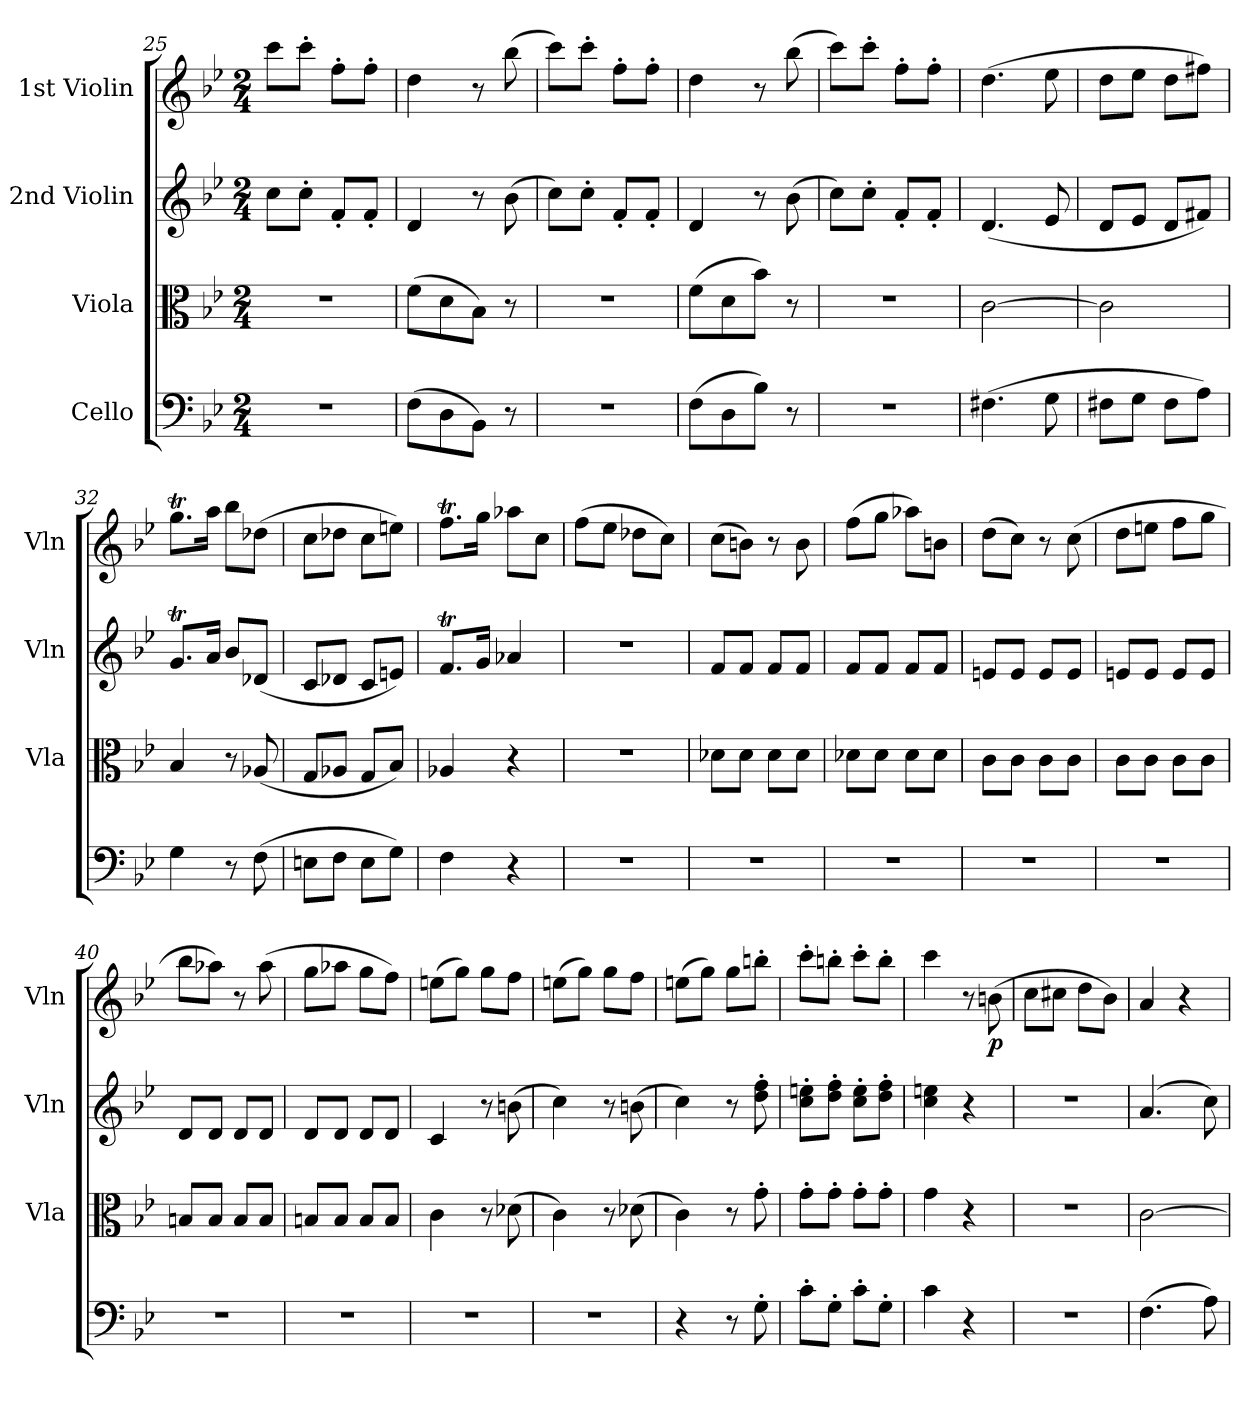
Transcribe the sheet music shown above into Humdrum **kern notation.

**kern	**kern	**kern	**kern	**dynam
*part4	*part3	*part2	*part1	*part1
*staff4	*staff3	*staff2	*staff1	*staff1
*I"Cello	*I"Viola	*I"2nd Violin	*I"1st Violin	*
*	*I'Vla	*I'Vln	*I'Vln	*
*clefF4	*clefC3	*clefG2	*clefG2	*
*k[b-e-]	*k[b-e-]	*k[b-e-]	*k[b-e-]	*
*B-:	*B-:	*B-:	*B-:	*
*M2/4	*M2/4	*M2/4	*M2/4	*
=25	=25	=25	=25	=25
2r	2r	8ccL	8cccL	.
.	.	8cc'J	8ccc'J	.
.	.	8f'L	8ff'L	.
.	.	8f'J	8ff'J	.
=26	=26	=26	=26	=26
(8FL	(8fL	4d	4dd	.
8D	8d	.	.	.
8BB-J)	8B-J)	8r	8r	.
8r	8r	(8b-	(8bb-	.
=27	=27	=27	=27	=27
2r	2r	8ccL)	8cccL)	.
.	.	8cc'J	8ccc'J	.
.	.	8f'L	8ff'L	.
.	.	8f'J	8ff'J	.
=28	=28	=28	=28	=28
(8FL	(8fL	4d	4dd	.
8D	8d	.	.	.
8B-J)	8b-J)	8r	8r	.
8r	8r	(8b-	(8bb-	.
=29	=29	=29	=29	=29
2r	2r	8ccL)	8cccL)	.
.	.	8cc'J	8ccc'J	.
.	.	8f'L	8ff'L	.
.	.	8f'J	8ff'J	.
=30	=30	=30	=30	=30
(4.F#X	[2c	(4.d	(4.dd	.
8G	.	8e-	8ee-	.
=31	=31	=31	=31	=31
8F#XL	2c]	8dL	8ddL	.
8GJ	.	8e-J	8ee-J	.
8F#L	.	8dL	8ddL	.
8AJ)	.	8f#XJ)	8ff#XJ)	.
=32	=32	=32	=32	=32
4G	4B-	8.gTL	8.ggTL	.
.	.	16aJk	16aaJk	.
8r	8r	8b-L	8bb-L	.
(8F	(8A-X	(8d-XJ	(8dd-XJ	.
=33	=33	=33	=33	=33
8EnL	8GL	8cL	8ccL	.
8FJ	8A-XJ	8d-XJ	8dd-XJ	.
8EL	8GL	8cL	8ccL	.
8GJ)	8B-J)	8enJ)	8eenJ)	.
=34	=34	=34	=34	=34
4F	4A-X	8.fTL	8.ffTL	.
.	.	16gJk	16ggJk	.
4r	4r	4a-X	8aa-XL	.
.	.	.	8ccJ	.
=35	=35	=35	=35	=35
2r	2r	2r	(8ffL	.
.	.	.	8ee-J	.
.	.	.	8dd-XL	.
.	.	.	8ccJ)	.
=36	=36	=36	=36	=36
2r	8d-XL	8fL	(8ccL	.
.	8d-J	8fJ	8bnJ)	.
.	8d-L	8fL	8r	.
.	8d-J	8fJ	8b	.
=37	=37	=37	=37	=37
2r	8d-XL	8fL	(8ffL	.
.	8d-J	8fJ	8ggJ	.
.	8d-L	8fL	8aa-XL)	.
.	8d-J	8fJ	8bnJ	.
=38	=38	=38	=38	=38
2r	8cL	8enL	(8ddL	.
.	8cJ	8eJ	8ccJ)	.
.	8cL	8eL	8r	.
.	8cJ	8eJ	(8cc	.
=39	=39	=39	=39	=39
2r	8cL	8enL	8ddL	.
.	8cJ	8eJ	8eenJ	.
.	8cL	8eL	8ffL	.
.	8cJ	8eJ	8ggJ	.
=40	=40	=40	=40	=40
2r	8BnL	8dL	8bb-L	.
.	8BJ	8dJ	8aa-XJ)	.
.	8BL	8dL	8r	.
.	8BJ	8dJ	(8aa-	.
=41	=41	=41	=41	=41
2r	8BnL	8dL	8ggL	.
.	8BJ	8dJ	8aa-XJ	.
.	8BL	8dL	8ggL	.
.	8BJ	8dJ	8ffJ)	.
=42	=42	=42	=42	=42
2r	4c	4c	(8eenL	.
.	.	.	8ggJ)	.
.	8r	8r	8ggL	.
.	(8d-X	(8bn	8ffJ	.
=43	=43	=43	=43	=43
2r	4c)	4cc)	(8eenL	.
.	.	.	8ggJ)	.
.	8r	8r	8ggL	.
.	(8d-X	(8bn	8ffJ	.
=44	=44	=44	=44	=44
4r	4c)	4cc)	(8eenL	.
.	.	.	8ggJ)	.
8r	8r	8r	8ggL	.
8G'	8g'	8dd' 8ff'	8bbn'J	.
=45	=45	=45	=45	=45
8c'L	8g'L	8cc' 8een'L	8ccc'L	.
8G'J	8g'J	8dd' 8ff'J	8bbn'J	.
8c'L	8g'L	8cc' 8ee'L	8ccc'L	.
8G'J	8g'J	8dd' 8ff'J	8bb'J	.
=46	=46	=46	=46	=46
4c	4g	4cc 4een	4ccc	.
4r	4r	4r	8r	.
.	.	.	(8bn	p
=47	=47	=47	=47	=47
2r	2r	2r	8ccL	.
.	.	.	8cc#XJ	.
.	.	.	8ddL	.
.	.	.	8b-J)	.
=48	=48	=48	=48	=48
(4.F	[2c	(4.a	4a	.
.	.	.	4r	.
8A)	.	8cc)	.	.
=	=	=	=	=
*-	*-	*-	*-	*-
